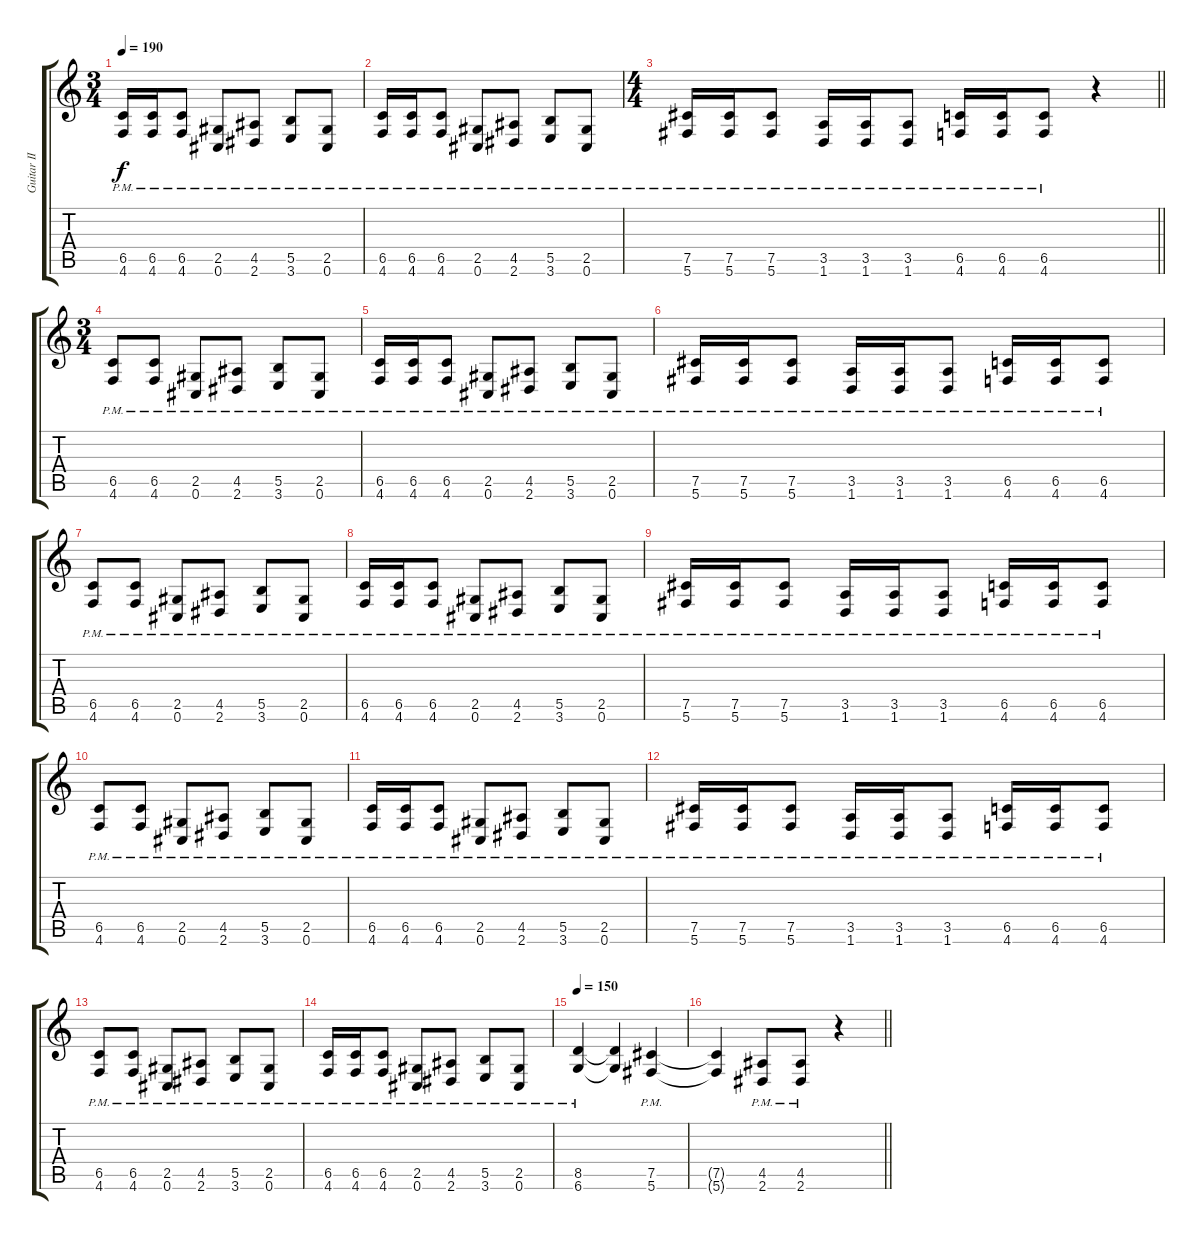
\track ("Guitar II" "Guitar II") {instrument distortionguitar}
\staff {score tabs}
\tuning (Db4 Ab3 E3 B2 Gb2 Db2) {hide}
\ts (3 4)
\tempo 190
\clef g2
\ks c
(6.5{pm} 4.6{pm}).16{dy f volume 8 instrument distortionguitar} (6.5{pm} 4.6{pm}).16 (6.5{pm} 4.6{pm}).8 (2.5{pm} 0.6{pm}).8 (4.5{pm} 2.6{pm}).8 (5.5{pm} 3.6{pm}).8 (2.5{pm} 0.6{pm}).8 |
(6.5{pm} 4.6{pm}).16 (6.5{pm} 4.6{pm}).16 (6.5{pm} 4.6{pm}).8 (2.5{pm} 0.6{pm}).8 (4.5{pm} 2.6{pm}).8 (5.5{pm} 3.6{pm}).8 (2.5{pm} 0.6{pm}).8 |
\ts (4 4)
\barLineRight lightlight
(7.5{pm} 5.6{pm}).16{volume 13} (7.5{pm} 5.6{pm}).16 (7.5{pm} 5.6{pm}).8 (3.5{pm} 1.6{pm}).16 (3.5{pm} 1.6{pm}).16 (3.5{pm} 1.6{pm}).8 (6.5{pm} 4.6{pm}).16 (6.5{pm} 4.6{pm}).16 (6.5{pm} 4.6{pm}).8 r.4 |
\ts (3 4)
(6.5{pm} 4.6{pm}).8 (6.5{pm} 4.6{pm}).8 (2.5{pm} 0.6{pm}).8 (4.5{pm} 2.6{pm}).8 (5.5{pm} 3.6{pm}).8 (2.5{pm} 0.6{pm}).8 |
(6.5{pm} 4.6{pm}).16 (6.5{pm} 4.6{pm}).16 (6.5{pm} 4.6{pm}).8 (2.5{pm} 0.6{pm}).8 (4.5{pm} 2.6{pm}).8 (5.5{pm} 3.6{pm}).8 (2.5{pm} 0.6{pm}).8 |
(7.5{pm} 5.6{pm}).16 (7.5{pm} 5.6{pm}).16 (7.5{pm} 5.6{pm}).8 (3.5{pm} 1.6{pm}).16 (3.5{pm} 1.6{pm}).16 (3.5{pm} 1.6{pm}).8 (6.5{pm} 4.6{pm}).16 (6.5{pm} 4.6{pm}).16 (6.5{pm} 4.6{pm}).8 |
(6.5{pm} 4.6{pm}).8 (6.5{pm} 4.6{pm}).8 (2.5{pm} 0.6{pm}).8 (4.5{pm} 2.6{pm}).8 (5.5{pm} 3.6{pm}).8 (2.5{pm} 0.6{pm}).8 |
(6.5{pm} 4.6{pm}).16 (6.5{pm} 4.6{pm}).16 (6.5{pm} 4.6{pm}).8 (2.5{pm} 0.6{pm}).8 (4.5{pm} 2.6{pm}).8 (5.5{pm} 3.6{pm}).8 (2.5{pm} 0.6{pm}).8 |
(7.5{pm} 5.6{pm}).16 (7.5{pm} 5.6{pm}).16 (7.5{pm} 5.6{pm}).8 (3.5{pm} 1.6{pm}).16 (3.5{pm} 1.6{pm}).16 (3.5{pm} 1.6{pm}).8 (6.5{pm} 4.6{pm}).16 (6.5{pm} 4.6{pm}).16 (6.5{pm} 4.6{pm}).8 |
(6.5{pm} 4.6{pm}).8 (6.5{pm} 4.6{pm}).8 (2.5{pm} 0.6{pm}).8 (4.5{pm} 2.6{pm}).8 (5.5{pm} 3.6{pm}).8 (2.5{pm} 0.6{pm}).8 |
(6.5{pm} 4.6{pm}).16 (6.5{pm} 4.6{pm}).16 (6.5{pm} 4.6{pm}).8 (2.5{pm} 0.6{pm}).8 (4.5{pm} 2.6{pm}).8 (5.5{pm} 3.6{pm}).8 (2.5{pm} 0.6{pm}).8 |
(7.5{pm} 5.6{pm}).16 (7.5{pm} 5.6{pm}).16 (7.5{pm} 5.6{pm}).8 (3.5{pm} 1.6{pm}).16 (3.5{pm} 1.6{pm}).16 (3.5{pm} 1.6{pm}).8 (6.5{pm} 4.6{pm}).16 (6.5{pm} 4.6{pm}).16 (6.5{pm} 4.6{pm}).8 |
(6.5{pm} 4.6{pm}).8 (6.5{pm} 4.6{pm}).8 (2.5{pm} 0.6{pm}).8 (4.5{pm} 2.6{pm}).8 (5.5{pm} 3.6{pm}).8 (2.5{pm} 0.6{pm}).8 |
(6.5{pm} 4.6{pm}).16 (6.5{pm} 4.6{pm}).16 (6.5{pm} 4.6{pm}).8 (2.5{pm} 0.6{pm}).8 (4.5{pm} 2.6{pm}).8 (5.5{pm} 3.6{pm}).8 (2.5{pm} 0.6{pm}).8 |
\tempo 150
(8.5{pm} 6.6{pm}).4 (8.5{t} 6.6{t}).4 (7.5{pm} 5.6{pm}).4 |
\barLineRight lightlight
(7.5{t} 5.6{t}).4 (4.5{pm} 2.6{pm}).8 (4.5{pm} 2.6{pm}).8 r.4
